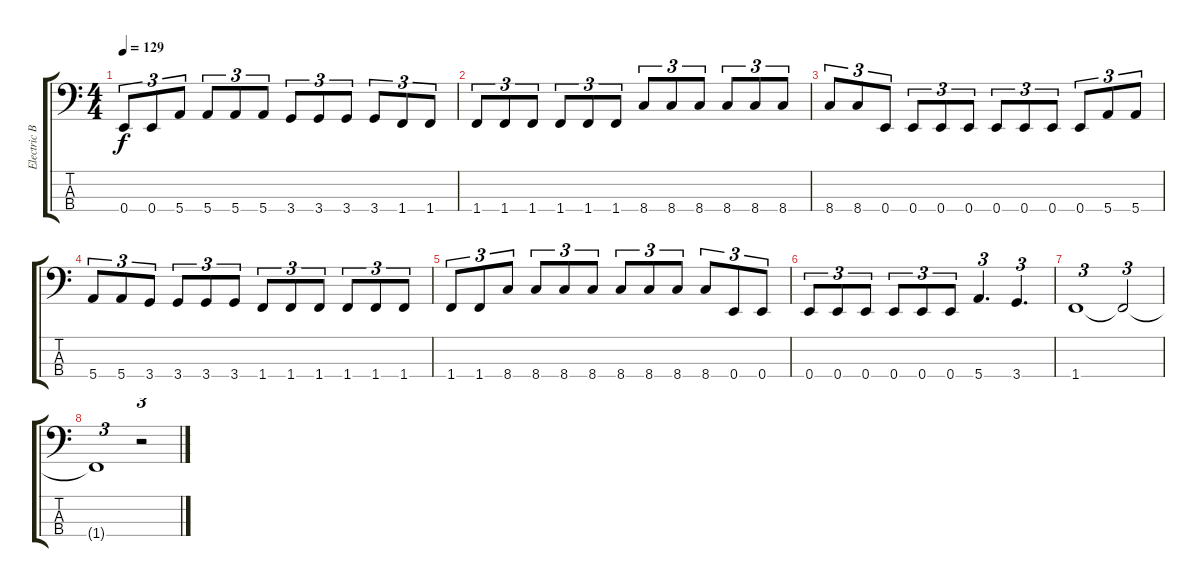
\track ("Electric Bass" "Electric B") {instrument electricbassfinger}
\staff {score tabs}
\tuning (G2 D2 A1 E1) {hide}
\ts (4 4)
\tempo 129
\clef f4
\ks c
0.4.8{tu (3 2) dy f} 0.4.8{tu (3 2)} 5.4.8{tu (3 2)} 5.4.8{tu (3 2)} 5.4.8{tu (3 2)} 5.4.8{tu (3 2)} 3.4.8{tu (3 2)} 3.4.8{tu (3 2)} 3.4.8{tu (3 2)} 3.4.8{tu (3 2)} 1.4.8{tu (3 2)} 1.4.8{tu (3 2)} |
1.4.8{tu (3 2)} 1.4.8{tu (3 2)} 1.4.8{tu (3 2)} 1.4.8{tu (3 2)} 1.4.8{tu (3 2)} 1.4.8{tu (3 2)} 8.4.8{tu (3 2)} 8.4.8{tu (3 2)} 8.4.8{tu (3 2)} 8.4.8{tu (3 2)} 8.4.8{tu (3 2)} 8.4.8{tu (3 2)} |
8.4.8{tu (3 2)} 8.4.8{tu (3 2)} 0.4.8{tu (3 2)} 0.4.8{tu (3 2)} 0.4.8{tu (3 2)} 0.4.8{tu (3 2)} 0.4.8{tu (3 2)} 0.4.8{tu (3 2)} 0.4.8{tu (3 2)} 0.4.8{tu (3 2)} 5.4.8{tu (3 2)} 5.4.8{tu (3 2)} |
5.4.8{tu (3 2)} 5.4.8{tu (3 2)} 3.4.8{tu (3 2)} 3.4.8{tu (3 2)} 3.4.8{tu (3 2)} 3.4.8{tu (3 2)} 1.4.8{tu (3 2)} 1.4.8{tu (3 2)} 1.4.8{tu (3 2)} 1.4.8{tu (3 2)} 1.4.8{tu (3 2)} 1.4.8{tu (3 2)} |
1.4.8{tu (3 2)} 1.4.8{tu (3 2)} 8.4.8{tu (3 2)} 8.4.8{tu (3 2)} 8.4.8{tu (3 2)} 8.4.8{tu (3 2)} 8.4.8{tu (3 2)} 8.4.8{tu (3 2)} 8.4.8{tu (3 2)} 8.4.8{tu (3 2)} 0.4.8{tu (3 2)} 0.4.8{tu (3 2)} |
0.4.8{tu (3 2)} 0.4.8{tu (3 2)} 0.4.8{tu (3 2)} 0.4.8{tu (3 2)} 0.4.8{tu (3 2)} 0.4.8{tu (3 2)} 5.4.4{d tu (3 2)} 3.4.4{d tu (3 2)} |
1.4.1{tu (3 2)} 1.4{t}.2{tu (3 2)} |
1.4{t}.1{tu (3 2)} r.2{tu (3 2)}
